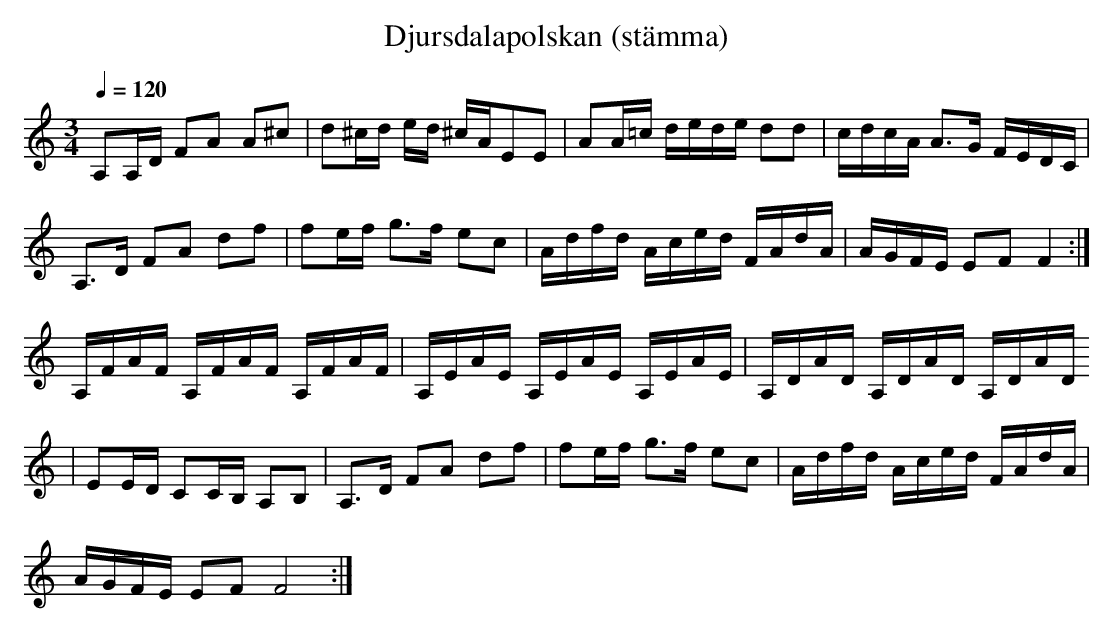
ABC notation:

X:1
T:Djursdalapolskan (stämma)
M:3/4
L:1/8
Q:1/4=120
K:C
V:1
A,A,/2D/2 FA A^c|d^c/2d/2 e/2d/2 ^c/2A/2EE|AA/2=c/2 d/2e/2d/2e/2 dd|c/2d/2c/2A/2 A3/2G/2 F/2E/2D/2C/2|
A,3/2D/2 FA df|fe/2f/2 g3/2f/2 ec|A/2d/2f/2d/2 A/2c/2e/2d/2 F/2A/2d/2A/2|A/2G/2F/2E/2 EF F2:|
A,/F/A/F/ A,/F/A/F/ A,/F/A/F/|A,/E/A/E/ A,/E/A/E/ A,/E/A/E/|A,/D/A/D/ A,/D/A/D/ A,/D/A/D/
|EE/D/ CC/B,/ A,B,|A,>D FA df|fe/f/ g>f ec|A/d/f/d/ A/c/e/d/ F/A/d/A/|
A/G/F/E/ EF F4:|
